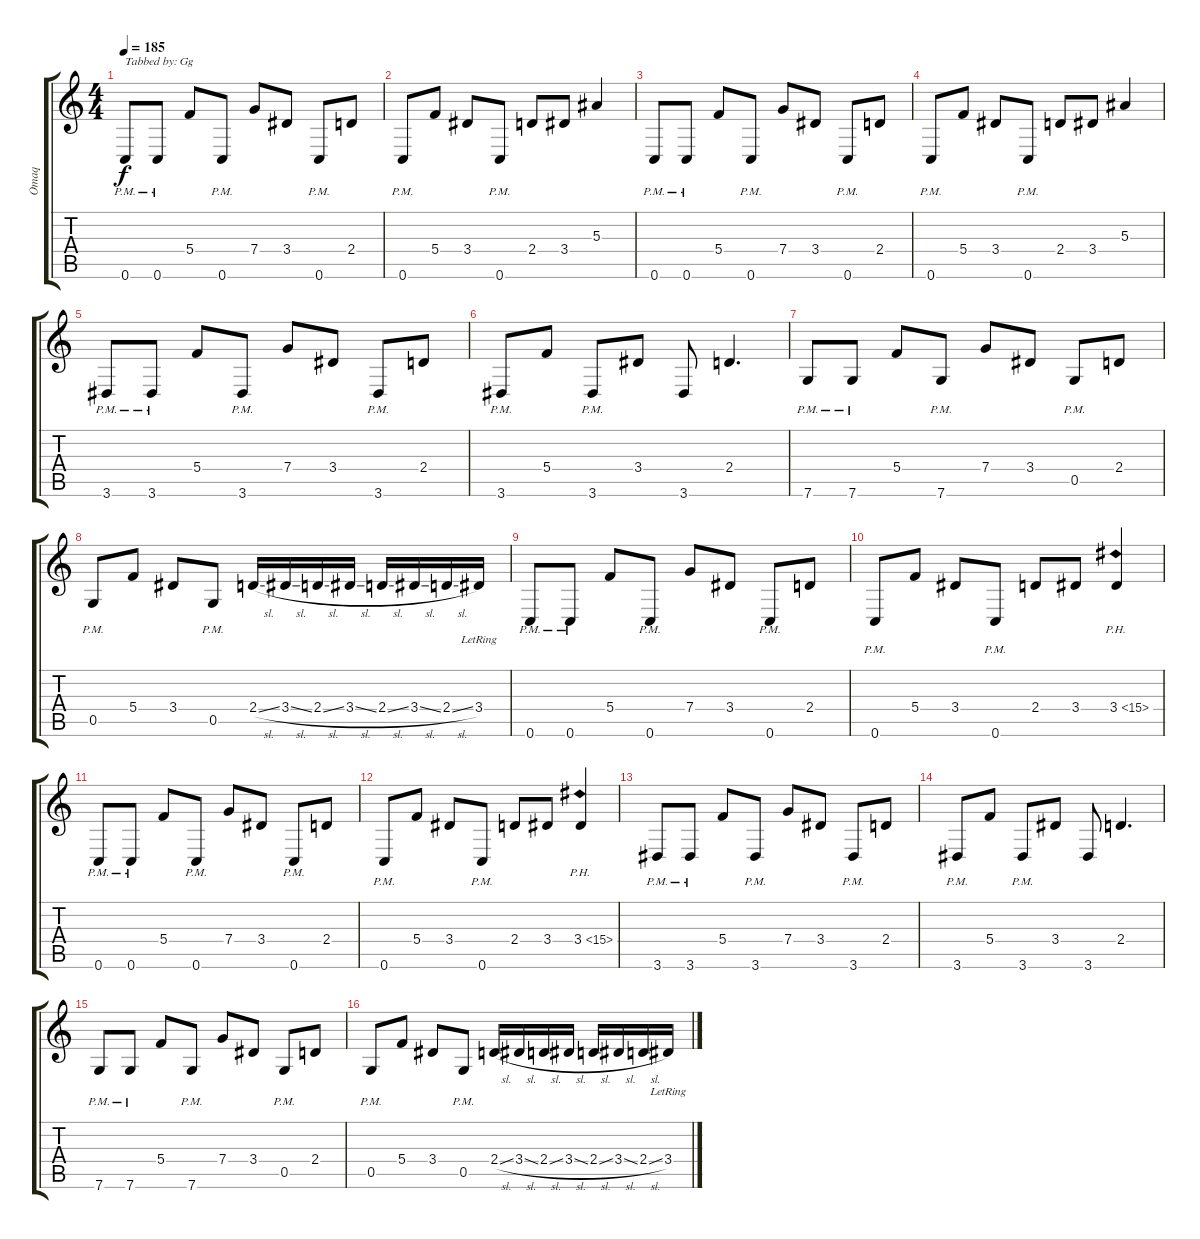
\track ("Omaq" "Omaq") {instrument distortionguitar}
\staff {score tabs}
\tuning (D4 A3 F3 C3 G2 C2) {hide}
\ts (4 4)
\tempo 185
\clef g2
\ks c
0.6{pm}.8{txt "Tabbed by: Gg" dy f instrument distortionguitar} 0.6{pm}.8 5.4.8 0.6{pm}.8 7.4.8 3.4.8 0.6{pm}.8 2.4.8 |
0.6{pm}.8 5.4.8 3.4.8 0.6{pm}.8 2.4.8 3.4.8 5.3.4 |
0.6{pm}.8 0.6{pm}.8 5.4.8 0.6{pm}.8 7.4.8 3.4.8 0.6{pm}.8 2.4.8 |
0.6{pm}.8 5.4.8 3.4.8 0.6{pm}.8 2.4.8 3.4.8 5.3.4 |
3.6{pm}.8 3.6{pm}.8 5.4.8 3.6{pm}.8 7.4.8 3.4.8 3.6{pm}.8 2.4.8 |
3.6{pm}.8 5.4.8 3.6{pm}.8 3.4.8 3.6.8 2.4.4{d} |
7.6{pm}.8 7.6{pm}.8 5.4.8 7.6{pm}.8 7.4.8 3.4.8 0.5{pm}.8 2.4.8 |
0.5{pm}.8 5.4.8 3.4.8 0.5{pm}.8 2.4{sl}.16 3.4{sl}.16 2.4{sl}.16 3.4{sl}.16 2.4{sl}.16 3.4{sl}.16 2.4{sl}.16 3.4{lr}.16 |
0.6{pm}.8 0.6{pm}.8 5.4.8 0.6{pm}.8 7.4.8 3.4.8 0.6{pm}.8 2.4.8 |
0.6{pm}.8 5.4.8 3.4.8 0.6{pm}.8 2.4.8 3.4.8 3.4{ph 12}.4 |
0.6{pm}.8 0.6{pm}.8 5.4.8 0.6{pm}.8 7.4.8 3.4.8 0.6{pm}.8 2.4.8 |
0.6{pm}.8 5.4.8 3.4.8 0.6{pm}.8 2.4.8 3.4.8 3.4{ph 12}.4 |
3.6{pm}.8 3.6{pm}.8 5.4.8 3.6{pm}.8 7.4.8 3.4.8 3.6{pm}.8 2.4.8 |
3.6{pm}.8 5.4.8 3.6{pm}.8 3.4.8 3.6.8 2.4.4{d} |
7.6{pm}.8 7.6{pm}.8 5.4.8 7.6{pm}.8 7.4.8 3.4.8 0.5{pm}.8 2.4.8 |
0.5{pm}.8 5.4.8 3.4.8 0.5{pm}.8 2.4{sl}.16 3.4{sl}.16 2.4{sl}.16 3.4{sl}.16 2.4{sl}.16 3.4{sl}.16 2.4{sl}.16 3.4{lr}.16
